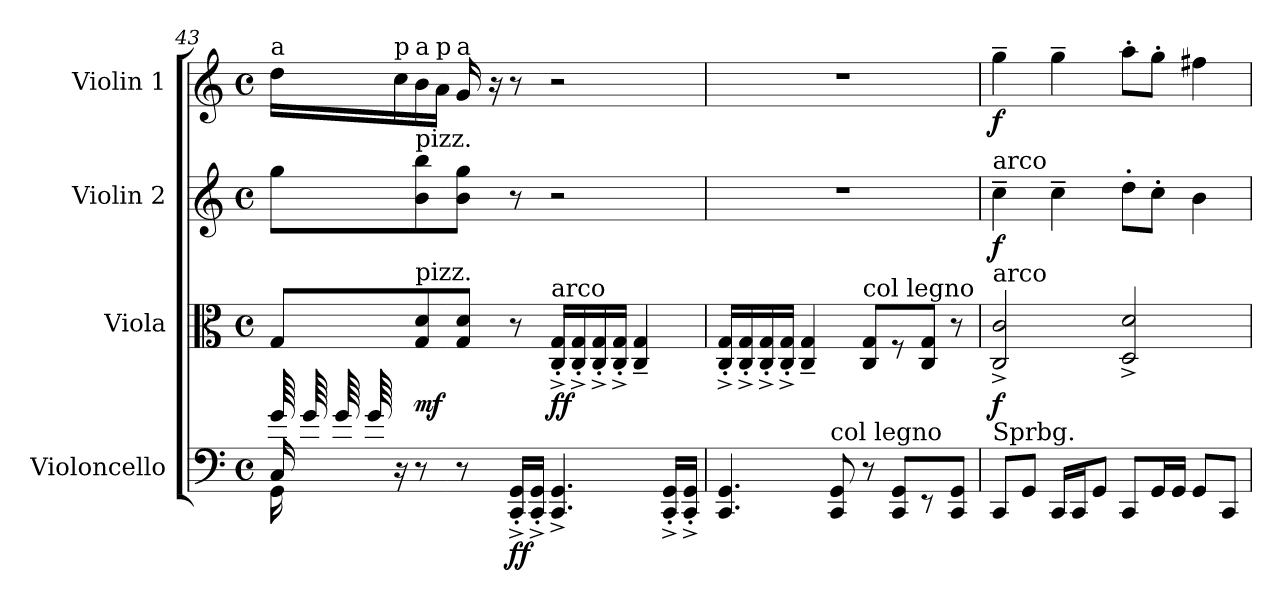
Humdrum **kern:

**kern	**dynam	**kern	**dynam	**kern	**dynam	**kern	**dynam
*part4	*part4	*part3	*part3	*part2	*part2	*part1	*part1
*staff4	*staff4	*staff3	*staff3	*staff2	*staff2	*staff1	*staff1
*I"Violoncello	*	*I"Viola	*	*I"Violin 2	*	*I"Violin 1	*
*I'Vc	*	*I'Vla	*	*I'Vln	*	*I'Vln	*
*clefF4	*	*clefC3	*	*clefG2	*	*clefG2	*
*k[]	*	*k[]	*	*k[]	*	*k[]	*
*M4/4	*	*M4/4	*	*M4/4	*	*M4/4	*
*met(c)	*	*met(c)	*	*met(c)	*	*met(c)	*
=43	=43	=43	=43	=43	=43	=43	=43
!	!	!	!	!	!	!LO:TX:a:t=a	!
!LO:N:head=open	!	!	!	!	!	!	!
*^	*	*	*	*	*	*	*
*	*^	*	*	*	*	*	*	*
*tremolo	*	*	*	*	*	*	*	*	*
16C/	16GG\	64g	.	8G/L	.	8gg\L	.	16dd\LL	.
.	.	64g	.	.	.	.	.	.	.
.	.	64g	.	.	.	.	.	.	.
.	.	64g	.	.	.	.	.	.	.
*Xtremolo	*	*	*	*	*	*	*	*	*
!	!	!	!	!	!	!	!	!LO:TX:a:t=p	!
16r	2...ryy	2...ryy	.	.	.	.	.	16cc\	.
!	!	!	!	!	!	!	!	!LO:TX:a:t=a	!
!	!	!	!	!	!	!LO:TX:a:t=pizz.	!	!	!
!	!	!	!	!LO:TX:a:t=pizz.	!	!	!	!	!
!	!	!	!	!	!LO:DY:b	!	!	!	!
8r	.	.	.	8G/ 8d/	mf	8b\ 8bb\	.	16b\	.
!	!	!	!	!	!	!	!	!LO:TX:a:t=p	!
.	.	.	.	.	.	.	.	16a\JJ	.
!	!	!	!	!	!	!	!	!LO:TX:a:t=a	!
8r	.	.	.	8G/ 8d/J	.	8b\ 8gg\J	.	16g/	.
.	.	.	.	.	.	.	.	16r	.
!	!	!	!LO:DY:b	!	!	!	!	!	!
16CC/'^ 16GG/'^LL	.	.	ff	8r	.	8r	.	8r	.
16CC/'^ 16GG/'^JJ	.	.	.	.	.	.	.	.	.
!	!	!	!	!LO:TX:a:t=arco	!	!	!	!	!
!	!	!	!	!	!LO:DY:b	!	!	!	!
4.CC/^ 4.GG/^	.	.	.	16C/'^ 16G/'^LL	ff	2r	.	2r	.
.	.	.	.	16C/'^ 16G/'^	.	.	.	.	.
.	.	.	.	16C/'^ 16G/'^	.	.	.	.	.
.	.	.	.	16C/'^ 16G/'^JJ	.	.	.	.	.
.	.	.	.	4C/~ 4G/~	.	.	.	.	.
16CC/'^ 16GG/'^LL	.	.	.	.	.	.	.	.	.
16CC/'^ 16GG/'^JJ	.	.	.	.	.	.	.	.	.
*v	*v	*v	*	*	*	*	*	*	*
=44	=44	=44	=44	=44	=44	=44	=44
4.CC/ 4.GG/	.	16C/'^ 16G/'^LL	.	1r	.	1r	.
.	.	16C/'^ 16G/'^	.	.	.	.	.
.	.	16C/'^ 16G/'^	.	.	.	.	.
.	.	16C/'^ 16G/'^JJ	.	.	.	.	.
.	.	4C/~ 4G/~	.	.	.	.	.
!LO:TX:a:t=col legno	!	!	!	!	!	!	!
8CC/ 8GG/	.	.	.	.	.	.	.
!	!	!LO:TX:a:t=col legno	!	!	!	!	!
8r	.	8C/ 8G/L	.	.	.	.	.
8CC/ 8GG/L	.	8r	.	.	.	.	.
8r	.	8C/ 8G/J	.	.	.	.	.
8CC/ 8GG/J	.	8r	.	.	.	.	.
!!LO:LB:g=z
=45	=45	=45	=45	=45	=45	=45	=45
!	!	!	!	!LO:TX:a:t=arco	!	!	!
!	!	!LO:TX:a:t=arco	!	!	!	!	!
!LO:TX:a:t=Sprbg.	!	!	!	!	!	!	!
!	!	!	!LO:DY:b	!	!LO:DY:b	!	!LO:DY:b
8CC/L	.	2C/^ 2c/^	f	4cc~\	f	4gg~\	f
8GG/J	.	.	.	.	.	.	.
16CC/LL	.	.	.	4cc~\	.	4gg~\	.
16CC/J	.	.	.	.	.	.	.
8GG/J	.	.	.	.	.	.	.
8CC/L	.	2D/^ 2d/^	.	8dd'\L	.	8aa'\L	.
16GG/L	.	.	.	8cc'\J	.	8gg'\J	.
16GG/JJ	.	.	.	.	.	.	.
8GG/L	.	.	.	4b\	.	4ff#X\	.
8CC/J	.	.	.	.	.	.	.
=	=	=	=	=	=	=	=
*-	*-	*-	*-	*-	*-	*-	*-
